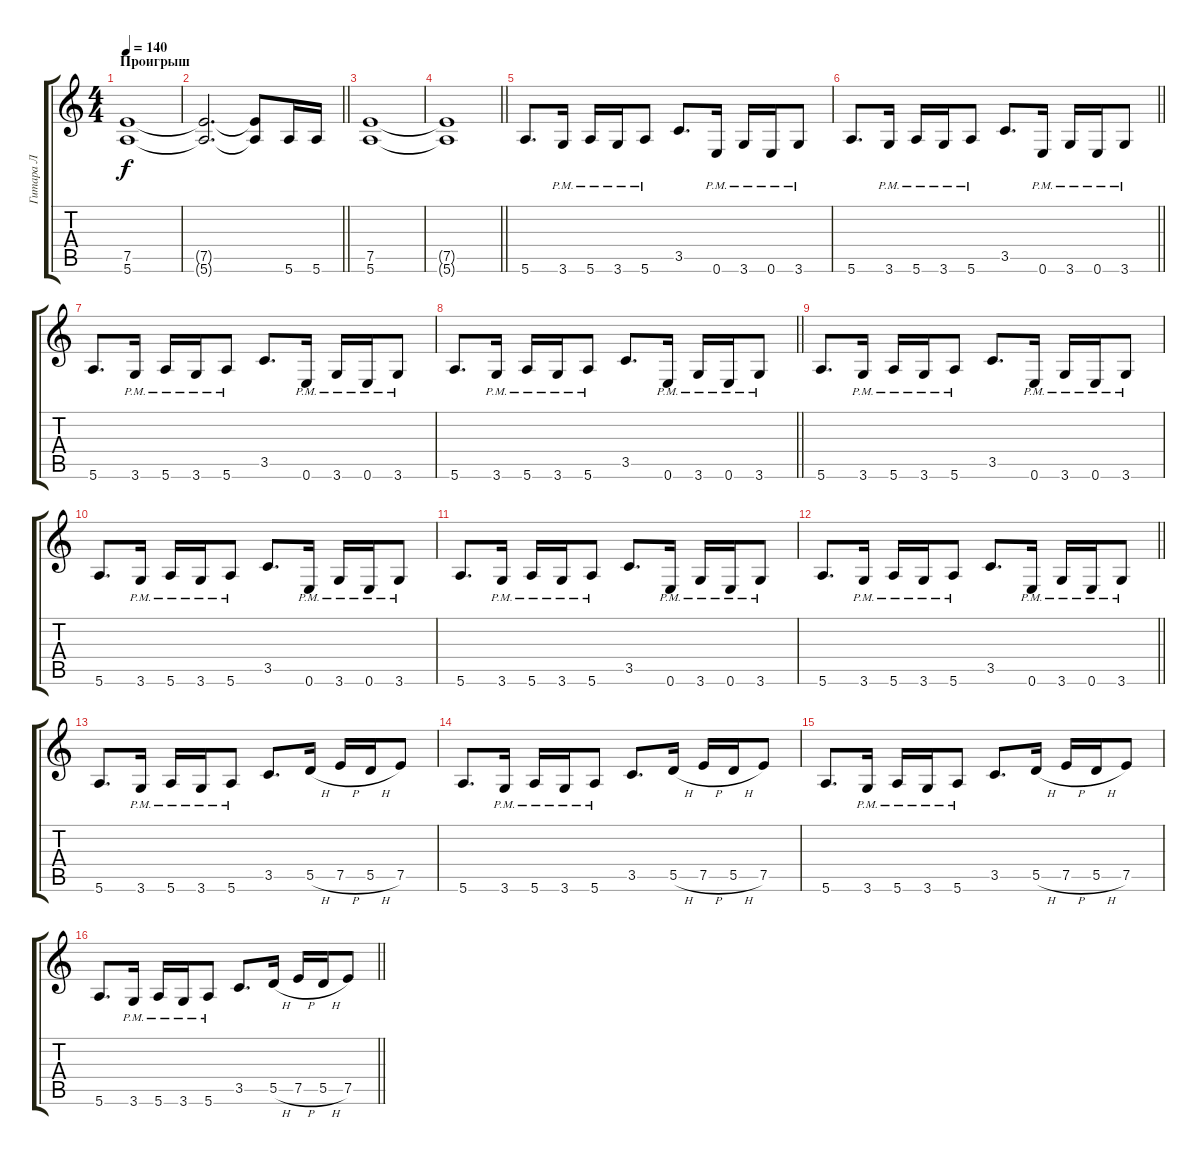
\track ("Гитара Л" "Гитара Л") {instrument distortionguitar}
\staff {score tabs}
\tuning (E4 B3 G3 D3 A2 E2) {hide}
\ts (4 4)
\section ("" "Проигрыш")
\tempo 140
\clef g2
\ks c
(7.5 5.6).1{dy f} |
\barLineRight lightlight
(7.5{t} 5.6{t}).2{d} (7.5{t} 5.6{t}).8 5.6.16 5.6.16 |
(7.5 5.6).1 |
\barLineRight lightlight
(7.5{t} 5.6{t}).1 |
\section ("" " ")
5.6.8{d} 3.6{pm}.16 5.6{pm}.16 3.6{pm}.16 5.6{pm}.8 3.5.8{d} 0.6{pm}.16 3.6{pm}.16 0.6{pm}.16 3.6{pm}.8 |
\barLineRight lightlight
5.6.8{d} 3.6{pm}.16 5.6{pm}.16 3.6{pm}.16 5.6{pm}.8 3.5.8{d} 0.6{pm}.16 3.6{pm}.16 0.6{pm}.16 3.6{pm}.8 |
5.6.8{d} 3.6{pm}.16 5.6{pm}.16 3.6{pm}.16 5.6{pm}.8 3.5.8{d} 0.6{pm}.16 3.6{pm}.16 0.6{pm}.16 3.6{pm}.8 |
\barLineRight lightlight
5.6.8{d} 3.6{pm}.16 5.6{pm}.16 3.6{pm}.16 5.6{pm}.8 3.5.8{d} 0.6{pm}.16 3.6{pm}.16 0.6{pm}.16 3.6{pm}.8 |
5.6.8{d} 3.6{pm}.16 5.6{pm}.16 3.6{pm}.16 5.6{pm}.8 3.5.8{d} 0.6{pm}.16 3.6{pm}.16 0.6{pm}.16 3.6{pm}.8 |
5.6.8{d} 3.6{pm}.16 5.6{pm}.16 3.6{pm}.16 5.6{pm}.8 3.5.8{d} 0.6{pm}.16 3.6{pm}.16 0.6{pm}.16 3.6{pm}.8 |
5.6.8{d} 3.6{pm}.16 5.6{pm}.16 3.6{pm}.16 5.6{pm}.8 3.5.8{d} 0.6{pm}.16 3.6{pm}.16 0.6{pm}.16 3.6{pm}.8 |
\barLineRight lightlight
5.6.8{d} 3.6{pm}.16 5.6{pm}.16 3.6{pm}.16 5.6{pm}.8 3.5.8{d} 0.6{pm}.16 3.6{pm}.16 0.6{pm}.16 3.6{pm}.8 |
\section ("" " ")
5.6.8{d} 3.6{pm}.16 5.6{pm}.16 3.6{pm}.16 5.6{pm}.8 3.5.8{d} 5.5{h}.16 7.5{h}.16 5.5{h}.16 7.5.8 |
5.6.8{d} 3.6{pm}.16 5.6{pm}.16 3.6{pm}.16 5.6{pm}.8 3.5.8{d} 5.5{h}.16 7.5{h}.16 5.5{h}.16 7.5.8 |
5.6.8{d} 3.6{pm}.16 5.6{pm}.16 3.6{pm}.16 5.6{pm}.8 3.5.8{d} 5.5{h}.16 7.5{h}.16 5.5{h}.16 7.5.8 |
\barLineRight lightlight
5.6.8{d} 3.6{pm}.16 5.6{pm}.16 3.6{pm}.16 5.6{pm}.8 3.5.8{d} 5.5{h}.16 7.5{h}.16 5.5{h}.16 7.5.8
